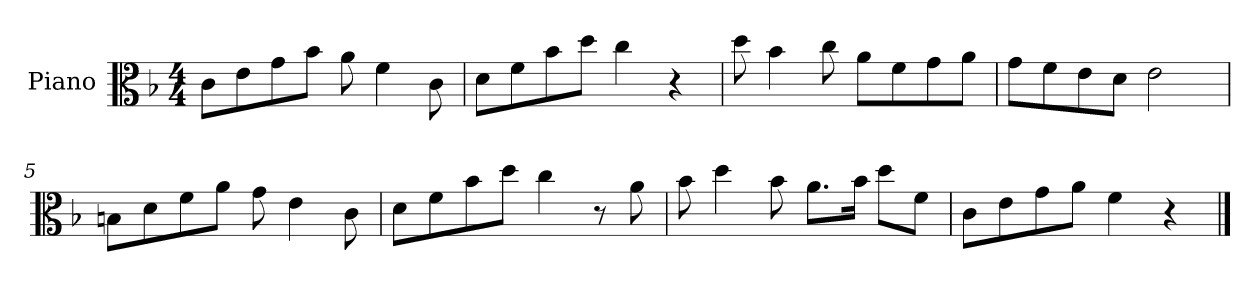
**kern
*part1
*staff1
*I"Piano
*I'Pno
*clefC3
*k[b-]
*F:
*M4/4
=1
8c\L
8e\
8g\
8b-\J
8a\
4f\
8c\
=2
8d\L
8f\
8b-\
8dd\J
4cc\
4r
=3
8dd\
4b-\
8cc\
8a\L
8f\
8g\
8a\J
=4
8g\L
8f\
8e\
8d\J
2e\
=5
8Bn\L
8d\
8f\
8a\J
8g\
4e\
8c\
=6
8d\L
8f\
8b-\
8dd\J
4cc\
8r
8a\
=7
8b-\
4dd\
8b-\
8.a\L
16b-\Jk
8dd\L
8f\J
=8
8c\L
8e\
8g\
8a\J
4f\
4r
==
*-
